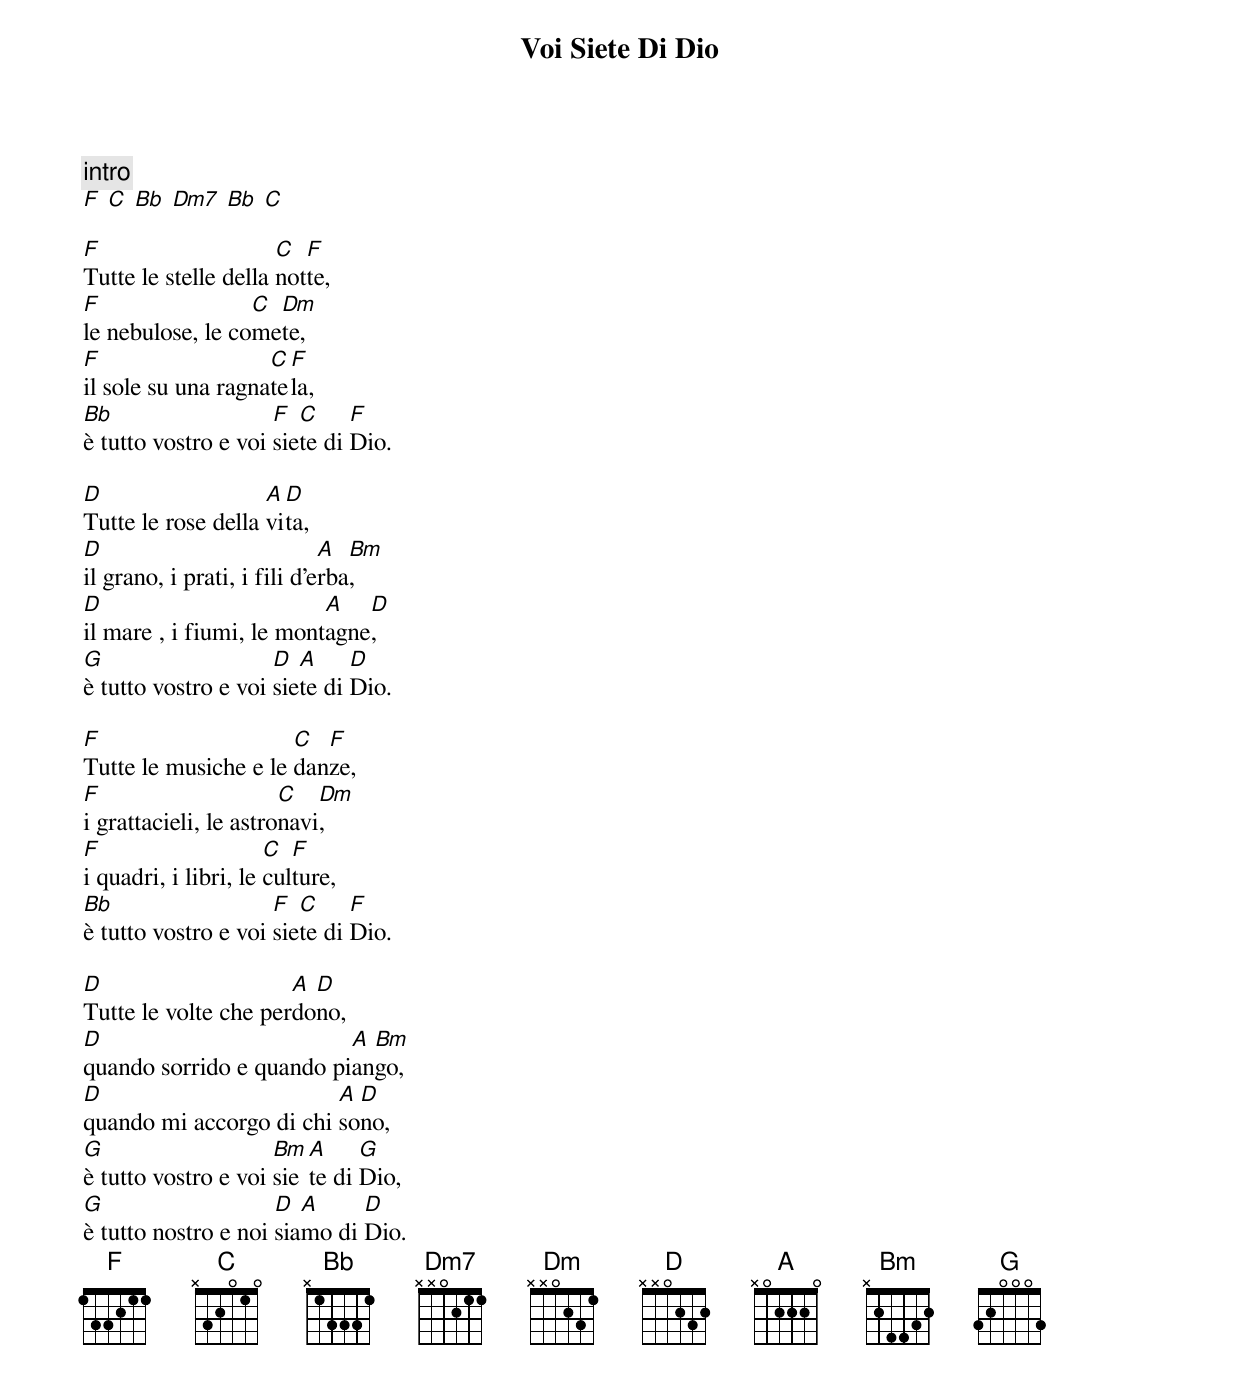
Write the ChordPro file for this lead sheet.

{title: Voi Siete Di Dio}
{subtitle: }

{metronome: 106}
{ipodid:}

{comment: intro }
[F] [C] [Bb] [Dm7] [Bb] [C]

[F]Tutte le stelle della [C]not[F]te,
[F]le nebulose, le co[C]me[Dm]te,
[F]il sole su una ragna[C]te[F]la,
[Bb]è tutto vostro e voi [F]sie[C]te di [F]Dio.

[D]Tutte le rose della [A]vi[D]ta,
[D]il grano, i prati, i fili d'e[A]rba[Bm],
[D]il mare , i fiumi, le mont[A]agne[D],
[G]è tutto vostro e voi [D]sie[A]te di [D]Dio.

[F]Tutte le musiche e le [C]dan[F]ze,
[F]i grattacieli, le astro[C]navi[Dm],
[F]i quadri, i libri, le [C]cul[F]ture,
[Bb]è tutto vostro e voi [F]sie[C]te di [F]Dio.

[D]Tutte le volte che per[A]do[D]no,
[D]quando sorrido e quando pi[A]an[Bm]go,
[D]quando mi accorgo di chi [A]so[D]no,
[G]è tutto vostro e voi [Bm]sie[A]te di [G]Dio,
[G]è tutto nostro e noi [D]sia[A]mo di [D]Dio.
